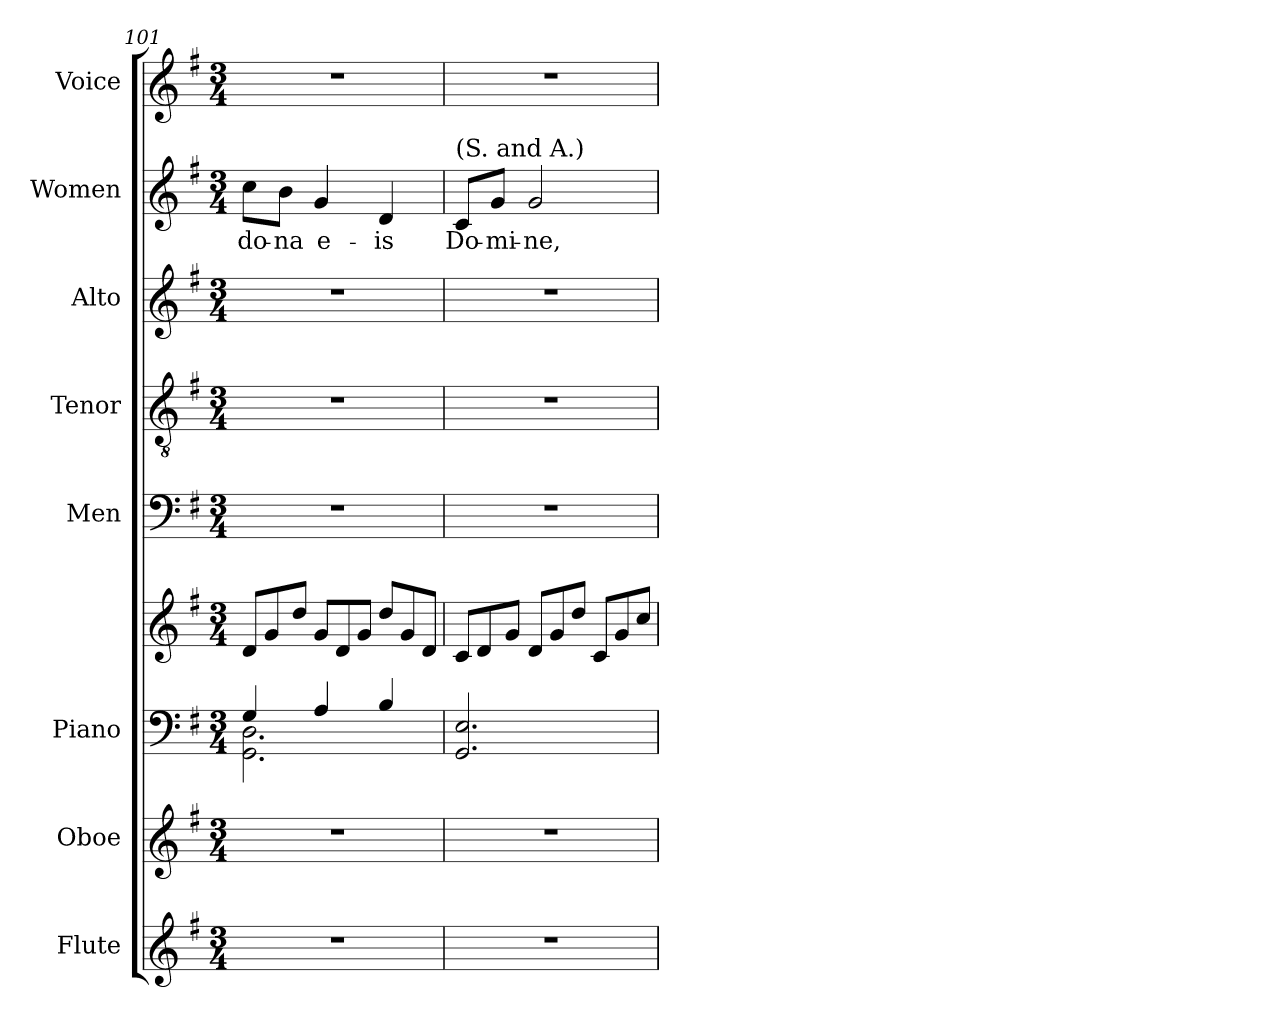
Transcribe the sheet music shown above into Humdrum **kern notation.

**kern	**kern	**kern	**kern	**kern	**kern	**kern	**kern	**text	**kern
*part8	*part7	*part6	*part6	*part5	*part4	*part3	*part2	*part2	*part1
*staff9	*staff8	*staff7	*staff6	*staff5	*staff4	*staff3	*staff2	*staff2	*staff1
*I"Flute	*I"Oboe	*I"Piano	*	*I"Men	*I"Tenor	*I"Alto	*I"Women	*	*I"Voice
*I'Fl	*I'Ob	*I'Pno.	*	*I'M.	*I'T.	*I'A.	*I'W.	*	*I'Vo.
*clefG2	*clefG2	*clefF4	*clefG2	*clefF4	*clefGv2	*clefG2	*clefG2	*	*clefG2
*k[f#]	*k[f#]	*k[f#]	*k[f#]	*k[f#]	*k[f#]	*k[f#]	*k[f#]	*	*k[f#]
*M3/4	*M3/4	*M3/4	*M3/4	*M3/4	*M3/4	*M3/4	*M3/4	*	*M3/4
=101	=101	=101	=101	=101	=101	=101	=101	=101	=101
*	*	*^	*	*	*	*	*	*	*
*	*	*	*	*Xtuplet	*	*	*	*	*	*
!	!	!	!	!	!	!	!	!	!LO:LY:b	!
2.r	2.r	4G/	2.GG\ 2.D\	12d/L	2.r	2.r	2.r	8cc\L	do-	2.r
.	.	.	.	12g/	.	.	.	.	.	.
!	!	!	!	!	!	!	!	!	!LO:LY:b	!
.	.	.	.	.	.	.	.	8b\J	-na	.
.	.	.	.	12dd/J	.	.	.	.	.	.
!	!	!	!	!	!	!	!	!	!LO:LY:b	!
.	.	4A/	.	12g/L	.	.	.	4g/	e-	.
.	.	.	.	12d/	.	.	.	.	.	.
.	.	.	.	12g/J	.	.	.	.	.	.
!	!	!	!	!	!	!	!	!	!LO:LY:b	!
.	.	4B/	.	12dd/L	.	.	.	4d/	-is	.
.	.	.	.	12g/	.	.	.	.	.	.
.	.	.	.	12d/J	.	.	.	.	.	.
*	*	*v	*v	*	*	*	*	*	*	*
!!LO:LB:g=z
=102	=102	=102	=102	=102	=102	=102	=102	=102	=102
!	!	!	!	!	!	!	!LO:TX:a:t=(S. and A.)	!	!
!	!	!	!	!	!	!	!	!LO:LY:b	!
2.r	2.r	2.GG/ 2.E/	12c/L	2.r	2.r	2.r	8c/L	Do-	2.r
.	.	.	12d/	.	.	.	.	.	.
!	!	!	!	!	!	!	!	!LO:LY:b	!
.	.	.	.	.	.	.	8g/J	-mi-	.
.	.	.	12g/J	.	.	.	.	.	.
!	!	!	!	!	!	!	!	!LO:LY:b	!
.	.	.	12d/L	.	.	.	2g/	-ne,	.
.	.	.	12g/	.	.	.	.	.	.
.	.	.	12dd/J	.	.	.	.	.	.
.	.	.	12c/L	.	.	.	.	.	.
.	.	.	12g/	.	.	.	.	.	.
.	.	.	12cc/J	.	.	.	.	.	.
=	=	=	=	=	=	=	=	=	=
*-	*-	*-	*-	*-	*-	*-	*-	*-	*-
